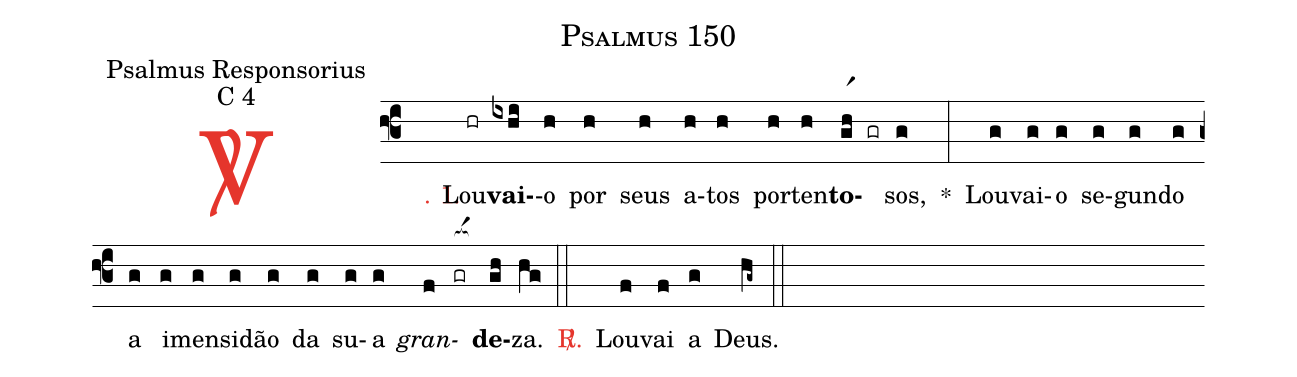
name: Psalmus 150;
office-part: Psalmus Responsorius;
mode: C 4;
%%
(f3)

<c><sp>V/</sp>. 1.</c>() Lou(hr)<b>vai</b>(ixhi)-o(h) por(h) seus(h) a(h)tos(h) por(h)ten(h)<b>to</b>(gr1h gr)sos,(g) *(:) Lou(g)vai-(g)o(g) se(g)gun(g)do(g) a(g) i(g)men(g)si(g)dão(g) da(g) su(g)a(g) <i>gran</i>(f)<nlba>(gr[ocba:1{])<b>de</b></nlba>(gh[ocba:0}])za.(hg)

(::)

<nlba><c><sp>R/</sp>.</c>() Lou</nlba>(f)vai(f) a(g) Deus.(hg~)

(::)
